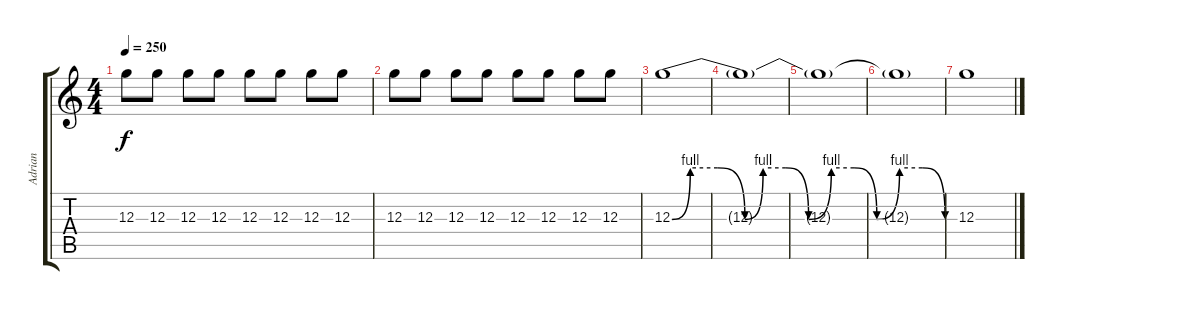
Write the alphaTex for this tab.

\track ("Adrian" "Adrian") {instrument distortionguitar}
\staff {score tabs}
\tuning (E4 B3 G3 D3 A2 E2) {hide}
\ts (4 4)
\tempo 250
\clef g2
\ks c
12.3.8{dy f} 12.3.8 12.3.8 12.3.8 12.3.8 12.3.8 12.3.8 12.3.8 |
12.3.8 12.3.8 12.3.8 12.3.8 12.3.8 12.3.8 12.3.8 12.3.8 |
12.3{be (custom 0 0 4 4 10 4 16 0 20 4 25 4 30 0 35 4 40 4 45 0 50 4 55 4 60 0)}.1 |
12.3{t}.1 |
12.3{t}.1 |
12.3{t}.1 |
12.3.1
